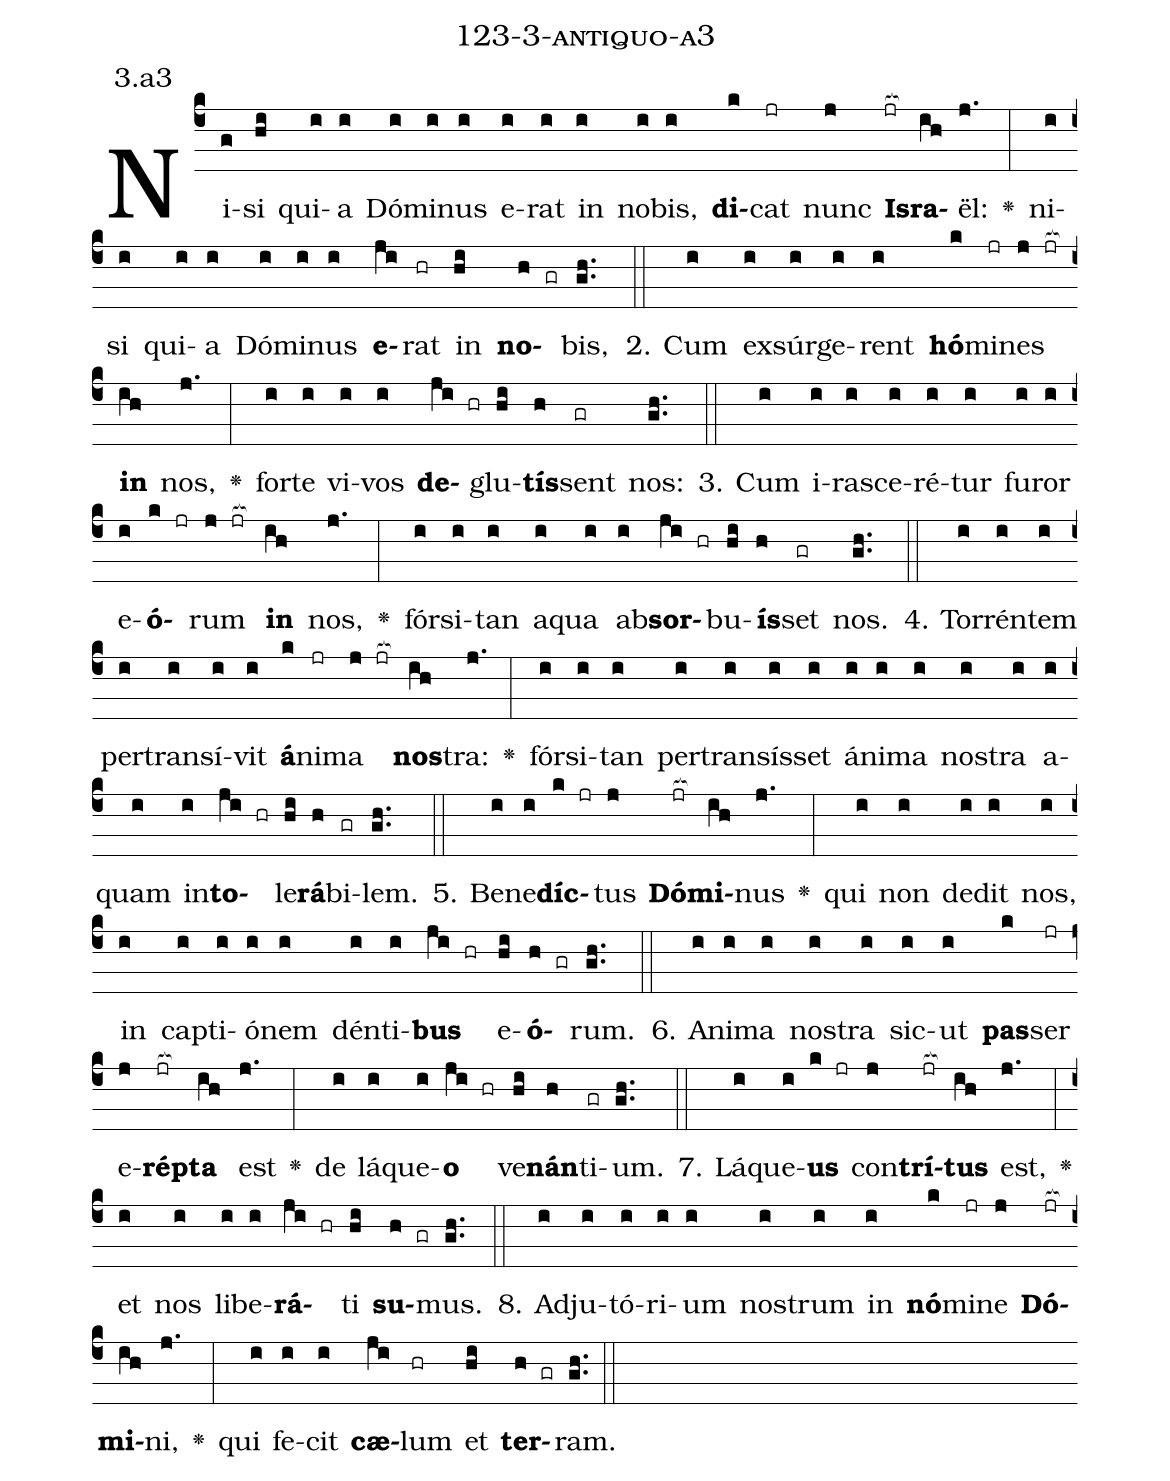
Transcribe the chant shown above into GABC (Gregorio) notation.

name: 123-3-antiquo-a3;
annotation: 3.a3;
%%
(c4)Ni(g)si(hi) qui(i)a(i) Dó(i)mi(i)nus(i) e(i)rat(i) in(i) no(i)bis,(i) <b>di</b>(k)cat(jr) nunc(j) <b>Is</b>(jr[ocb:1{])<b>ra</b>(ih[ocb:0}])ël:(j.) <v>\greheightstar</v>(:) ni(i)si(i) qui(i)a(i) Dó(i)mi(i)nus(i) <b>e</b>(ji)rat(hr) in(hi) <b>no</b>(h gr)bis,(gh..) (::)
2. Cum(i) ex(i)súr(i)ge(i)rent(i) <b>hó</b>(k)mi(jr)nes(j jr[ocb:1{]) <b>in</b>(ih[ocb:0}]) nos,(j.) <v>\greheightstar</v>(:) for(i)te(i) vi(i)vos(i) <b>de</b>(ji hr)glu(hi)<b>tís</b>(h)sent(gr) nos:(gh..) (::)
3. Cum(i) i(i)ra(i)sce(i)ré(i)tur(i) fu(i)ror(i) e(i)<b>ó</b>(k jr)rum(j jr[ocb:1{]) <b>in</b>(ih[ocb:0}]) nos,(j.) <v>\greheightstar</v>(:) fór(i)si(i)tan(i) a(i)qua(i) ab(i)<b>sor</b>(ji hr)bu(hi)<b>ís</b>(h)set(gr) nos.(gh..) (::)
4. Tor(i)rén(i)tem(i) per(i)trans(i)í(i)vit(i) <b>á</b>(k)ni(jr)ma(j jr[ocb:1{]) <b>nos</b>(ih[ocb:0}])tra:(j.) <v>\greheightstar</v>(:) fór(i)si(i)tan(i) per(i)trans(i)ís(i)set(i) á(i)ni(i)ma(i) nos(i)tra(i) a(i)quam(i) in(i)<b>to</b>(ji hr)le(hi)<b>rá</b>(h)bi(gr)lem.(gh..) (::)
5. Be(i)ne(i)<b>díc</b>(k jr)tus(j) <b>Dó</b>(jr[ocb:1{])<b>mi</b>(ih[ocb:0}])nus(j.) <v>\greheightstar</v>(:) qui(i) non(i) de(i)dit(i) nos,(i) in(i) cap(i)ti(i)ó(i)nem(i) dén(i)ti(i)<b>bus</b>(ji hr) e(hi)<b>ó</b>(h gr)rum.(gh..) (::)
6. A(i)ni(i)ma(i) nos(i)tra(i) sic(i)ut(i) <b>pas</b>(k)ser(jr) e(j)<b>rép</b>(jr[ocb:1{])<b>ta</b>(ih[ocb:0}]) est(j.) <v>\greheightstar</v>(:) de(i) lá(i)que(i)<b>o</b>(ji hr) ve(hi)<b>nán</b>(h)ti(gr)um.(gh..) (::)
7. Lá(i)que(i)<b>us</b>(k jr) con(j)<b>trí</b>(jr[ocb:1{])<b>tus</b>(ih[ocb:0}]) est,(j.) <v>\greheightstar</v>(:) et(i) nos(i) li(i)be(i)<b>rá</b>(ji hr)ti(hi) <b>su</b>(h gr)mus.(gh..) (::)
8. Ad(i)ju(i)tó(i)ri(i)um(i) nos(i)trum(i) in(i) <b>nó</b>(k)mi(jr)ne(j) <b>Dó</b>(jr[ocb:1{])<b>mi</b>(ih[ocb:0}])ni,(j.) <v>\greheightstar</v>(:) qui(i) fe(i)cit(i) <b>cæ</b>(ji)lum(hr) et(hi) <b>ter</b>(h gr)ram.(gh..) (::)
